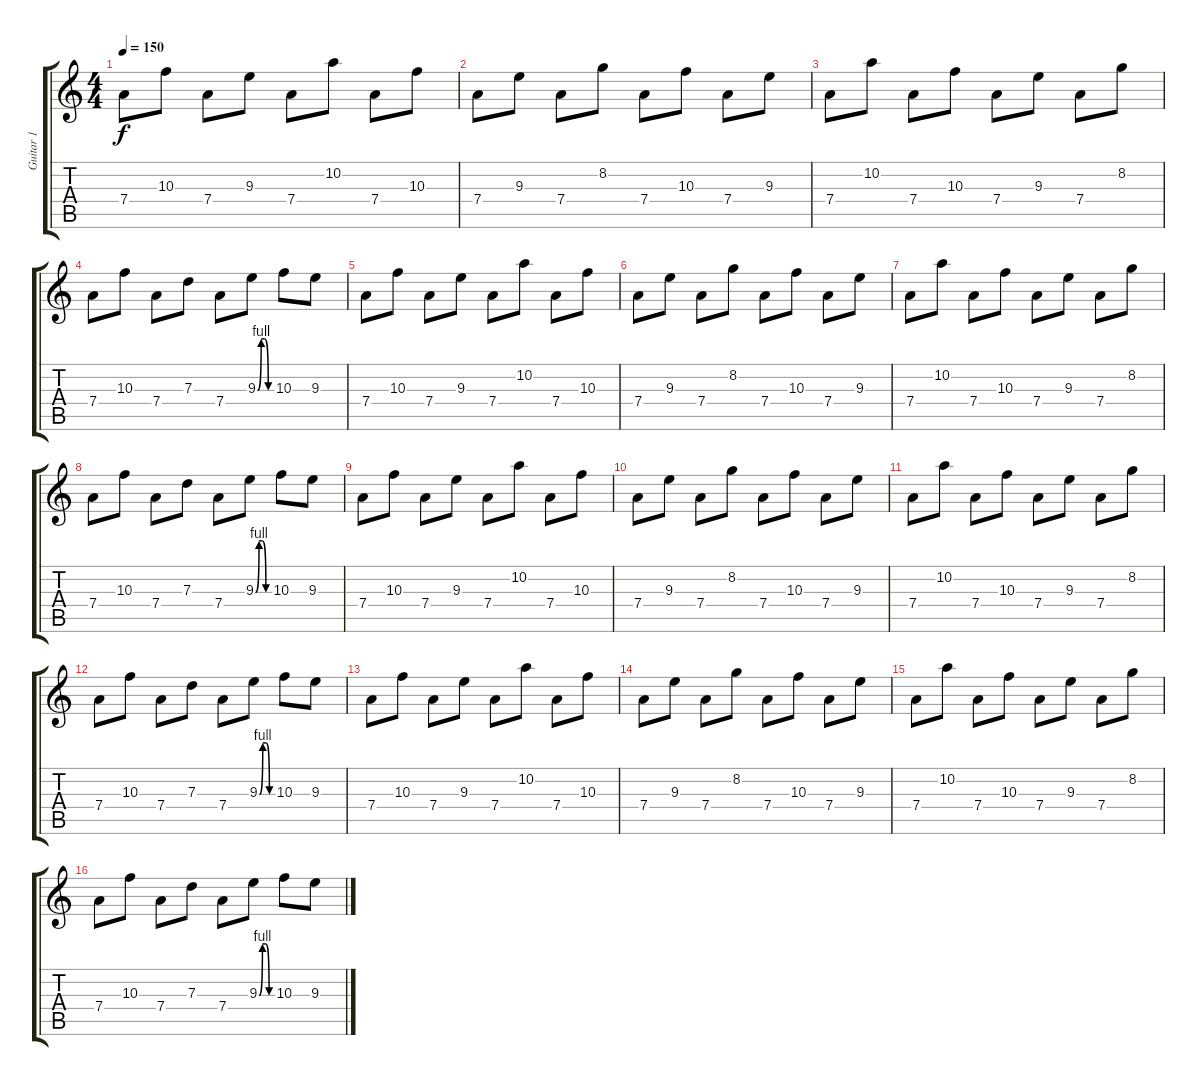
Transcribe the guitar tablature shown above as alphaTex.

\track ("Guitar 1" "Guitar 1") {instrument distortionguitar}
\staff {score tabs}
\tuning (E4 B3 G3 D3 A2 D2) {hide}
\ts (4 4)
\tempo 150
\clef g2
\ks c
7.4.8{dy f} 10.3.8 7.4.8 9.3.8 7.4.8 10.2.8 7.4.8 10.3.8 |
7.4.8 9.3.8 7.4.8 8.2.8 7.4.8 10.3.8 7.4.8 9.3.8 |
7.4.8 10.2.8 7.4.8 10.3.8 7.4.8 9.3.8 7.4.8 8.2.8 |
7.4.8 10.3.8 7.4.8 7.3.8 7.4.8 9.3{be (custom 0 0 15 4 30 4 45 0 60 0)}.8 10.3.8 9.3.8 |
7.4.8 10.3.8 7.4.8 9.3.8 7.4.8 10.2.8 7.4.8 10.3.8 |
7.4.8 9.3.8 7.4.8 8.2.8 7.4.8 10.3.8 7.4.8 9.3.8 |
7.4.8 10.2.8 7.4.8 10.3.8 7.4.8 9.3.8 7.4.8 8.2.8 |
7.4.8 10.3.8 7.4.8 7.3.8 7.4.8 9.3{be (custom 0 0 15 4 30 4 45 0 60 0)}.8 10.3.8 9.3.8 |
7.4.8 10.3.8 7.4.8 9.3.8 7.4.8 10.2.8 7.4.8 10.3.8 |
7.4.8 9.3.8 7.4.8 8.2.8 7.4.8 10.3.8 7.4.8 9.3.8 |
7.4.8 10.2.8 7.4.8 10.3.8 7.4.8 9.3.8 7.4.8 8.2.8 |
7.4.8 10.3.8 7.4.8 7.3.8 7.4.8 9.3{be (custom 0 0 15 4 30 4 45 0 60 0)}.8 10.3.8 9.3.8 |
7.4.8 10.3.8 7.4.8 9.3.8 7.4.8 10.2.8 7.4.8 10.3.8 |
7.4.8 9.3.8 7.4.8 8.2.8 7.4.8 10.3.8 7.4.8 9.3.8 |
7.4.8 10.2.8 7.4.8 10.3.8 7.4.8 9.3.8 7.4.8 8.2.8 |
7.4.8 10.3.8 7.4.8 7.3.8 7.4.8 9.3{be (custom 0 0 15 4 30 4 45 0 60 0)}.8 10.3.8 9.3.8
